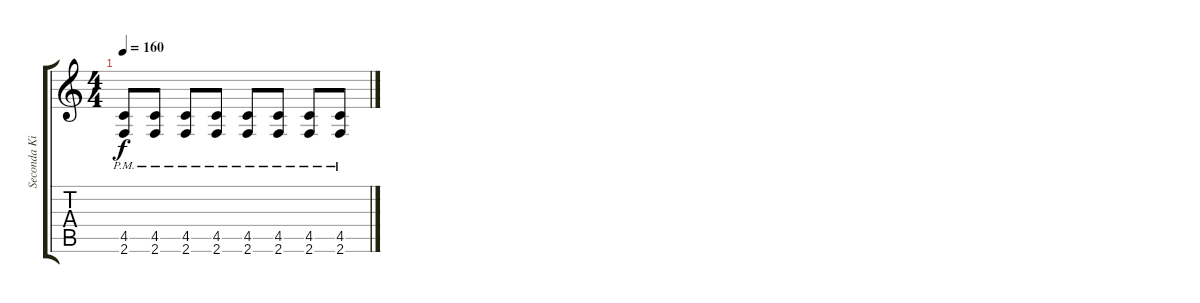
\track ("Seconda Kitarra" "Seconda Ki") {instrument distortionguitar}
\staff {score tabs}
\tuning (Eb4 Bb3 Gb3 Db3 Ab2 Eb2) {hide}
\ts (4 4)
\tempo 160
\clef g2
\ks c
(4.5{pm} 2.6{pm}).8{dy f} (4.5{pm} 2.6{pm}).8 (4.5{pm} 2.6{pm}).8 (4.5{pm} 2.6{pm}).8 (4.5{pm} 2.6{pm}).8 (4.5{pm} 2.6{pm}).8 (4.5{pm} 2.6{pm}).8 (4.5{pm} 2.6{pm}).8
